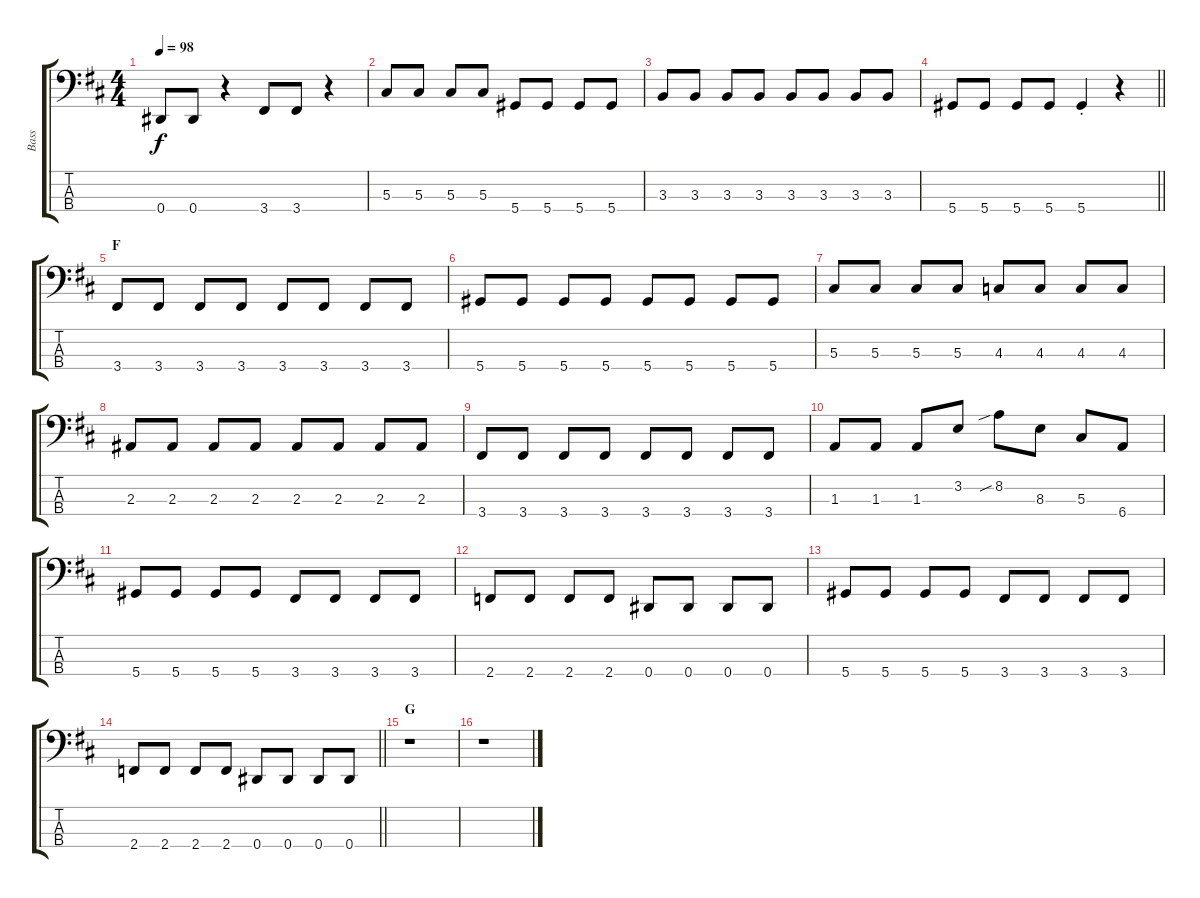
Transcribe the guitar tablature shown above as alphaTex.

\track ("Bass" "Bass") {instrument electricbasspick}
\staff {score tabs}
\tuning (Gb2 Db2 Ab1 Eb1) {hide}
\ts (4 4)
\tempo 98
\clef f4
\ks d
0.4.8{dy f} 0.4.8 r.4 3.4.8 3.4.8 r.4 |
5.3.8 5.3.8 5.3.8 5.3.8 5.4.8 5.4.8 5.4.8 5.4.8 |
3.3.8 3.3.8 3.3.8 3.3.8 3.3.8 3.3.8 3.3.8 3.3.8 |
\barLineRight lightlight
5.4.8 5.4.8 5.4.8 5.4.8 5.4{st}.4 r.4 |
\section ("" "F")
3.4.8 3.4.8 3.4.8 3.4.8 3.4.8 3.4.8 3.4.8 3.4.8 |
5.4.8 5.4.8 5.4.8 5.4.8 5.4.8 5.4.8 5.4.8 5.4.8 |
5.3.8 5.3.8 5.3.8 5.3.8 4.3.8 4.3.8 4.3.8 4.3.8 |
2.3.8 2.3.8 2.3.8 2.3.8 2.3.8 2.3.8 2.3.8 2.3.8 |
3.4.8 3.4.8 3.4.8 3.4.8 3.4.8 3.4.8 3.4.8 3.4.8 |
1.3.8 1.3.8 1.3.8 3.2.8 8.2{sib}.8 8.3.8 5.3.8 6.4.8 |
5.4.8 5.4.8 5.4.8 5.4.8 3.4.8 3.4.8 3.4.8 3.4.8 |
2.4.8 2.4.8 2.4.8 2.4.8 0.4.8 0.4.8 0.4.8 0.4.8 |
5.4.8 5.4.8 5.4.8 5.4.8 3.4.8 3.4.8 3.4.8 3.4.8 |
\barLineRight lightlight
2.4.8 2.4.8 2.4.8 2.4.8 0.4.8 0.4.8 0.4.8 0.4.8 |
\section ("" "G")
r.1 |
r.1
